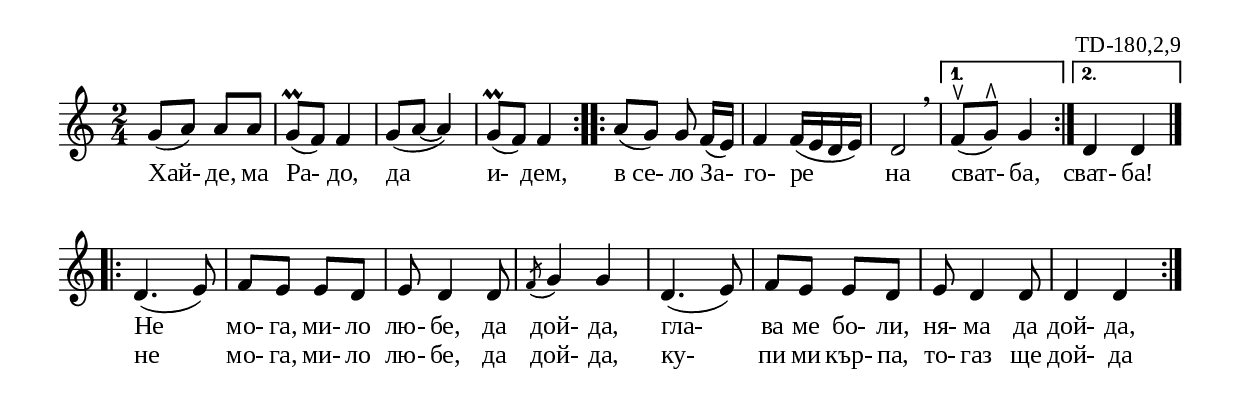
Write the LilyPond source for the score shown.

%{
TD_180_2_9
%}

\include "td-preamble.ly"

\score {
\relative c'' {
  \time 2/4
 g8( a) a a | g\prall( f) f4 |  g8( a~ a4) |  g8\prall( f) f4 \bar ":|:" 
\repeat volta 2 {
 a8[( g)] g  f16[( e)] | f4 f16( e d e)  d2 \breathe }
\alternative {  { f8^\ltoe( g^\rtoe) g4 } { d4 d } } 
\bar "|."
}
\addlyrics { Хай- де, ма Ра- до, да и- дем, "в се-" ло За- го- ре на сват- ба, сват- ба! }
}

\score {
\relative c' {
\time 2/4
\bar "|:" 
d4.( e8 ) | f8 e e d | e d4 d8 | \acciaccatura f8 g4 g |
d4.( e8 ) | f8 e e d | e d4 d8 | d4 d \bar ":|"
}
\addlyrics { Не мо- га, ми- ло лю- бе, да дой- да, гла- ва ме бо- ли, ня- ма да дой- да, }
\addlyrics { не мо- га, ми- ло лю- бе, да дой- да, ку- пи ми кър- па, то- газ ще дой- да }
%%
\layout {
  indent = #0
  line-width = 190\mm
  ragged-right=##f
  \context { \Staff \remove "Time_signature_engraver" }
}
%%
\midi { 
	\context {
		\Score
		tempoWholesPerMinute = #(ly:make-moment 120 4)
		}
	}
}
\header{
%%  title = "Хайде ма Радо, да идем"
  composer = "TD-180,2,9"
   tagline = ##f
}

\layout {
  indent = #0
  line-width = 190\mm
  ragged-right=##f
}
%



